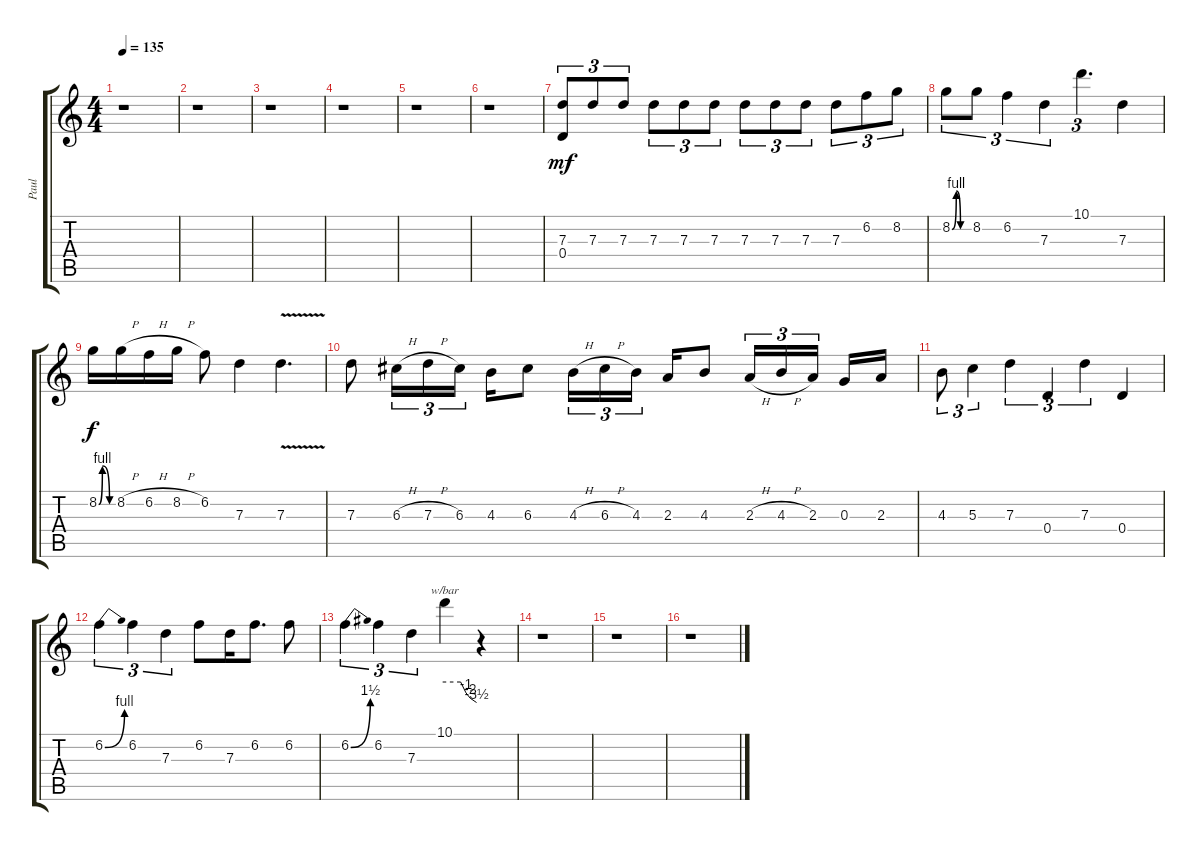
\track ("Paul" "Paul") {instrument distortionguitar}
\staff {score tabs}
\tuning (E4 B3 G3 D3 A2 E2) {hide}
\ts (4 4)
\tempo 135
\clef g2
\ks c
r.1{dy mf} |
r.1 |
r.1 |
r.1 |
r.1 |
r.1 |
(7.3 0.4).8{tu (3 2)} 7.3.8{tu (3 2)} 7.3.8{tu (3 2)} 7.3.8{tu (3 2)} 7.3.8{tu (3 2)} 7.3.8{tu (3 2)} 7.3.8{tu (3 2)} 7.3.8{tu (3 2)} 7.3.8{tu (3 2)} 7.3.8{tu (3 2)} 6.2.8{tu (3 2)} 8.2.8{tu (3 2)} |
8.2{be (custom 0 0 15 4 30 0 60 0)}.8{tu (3 2)} 8.2.8{tu (3 2)} 6.2.4{tu (3 2)} 7.3.4{tu (3 2)} 10.1.4{d tu (3 2)} 7.3.4 |
8.2{be (custom 0 0 15 4 45 0 60 0)}.16{dy f} 8.2{h}.16 6.2{h}.16 8.2{h}.16 6.2.8 7.3.4 7.3{v}.4{d} |
7.3.8 6.3{h}.16{tu (3 2)} 7.3{h}.16{tu (3 2)} 6.3.16{tu (3 2)} 4.3.16 6.3.8 4.3{h}.16{tu (3 2)} 6.3{h}.16{tu (3 2)} 4.3.16{tu (3 2) beam splitsecondary} 2.3.16 4.3.8 2.3{h}.16{tu (3 2)} 4.3{h}.16{tu (3 2)} 2.3.16{tu (3 2) beam splitsecondary} 0.3.16 2.3.16 |
4.3.8{tu (3 2)} 5.3.4{tu (3 2)} 7.3.4{tu (3 2)} 0.4.4{tu (3 2)} 7.3.4{tu (3 2)} 0.4.4 |
6.2{be (bend 0 0 60 4)}.4{tu (3 2)} 6.2.4{tu (3 2)} 7.3.4{tu (3 2)} 6.2.8 7.3.16 6.2.8{d} 6.2.8 |
6.2{be (bend 0 0 60 6)}.4{tu (3 2)} 6.2.4{tu (3 2)} 7.3.4{tu (3 2)} 10.1.4{tbe (custom default 0 0 30 0 40 -4 48 -8 60 -14)} r.4 |
r.1 |
r.1 |
r.1
